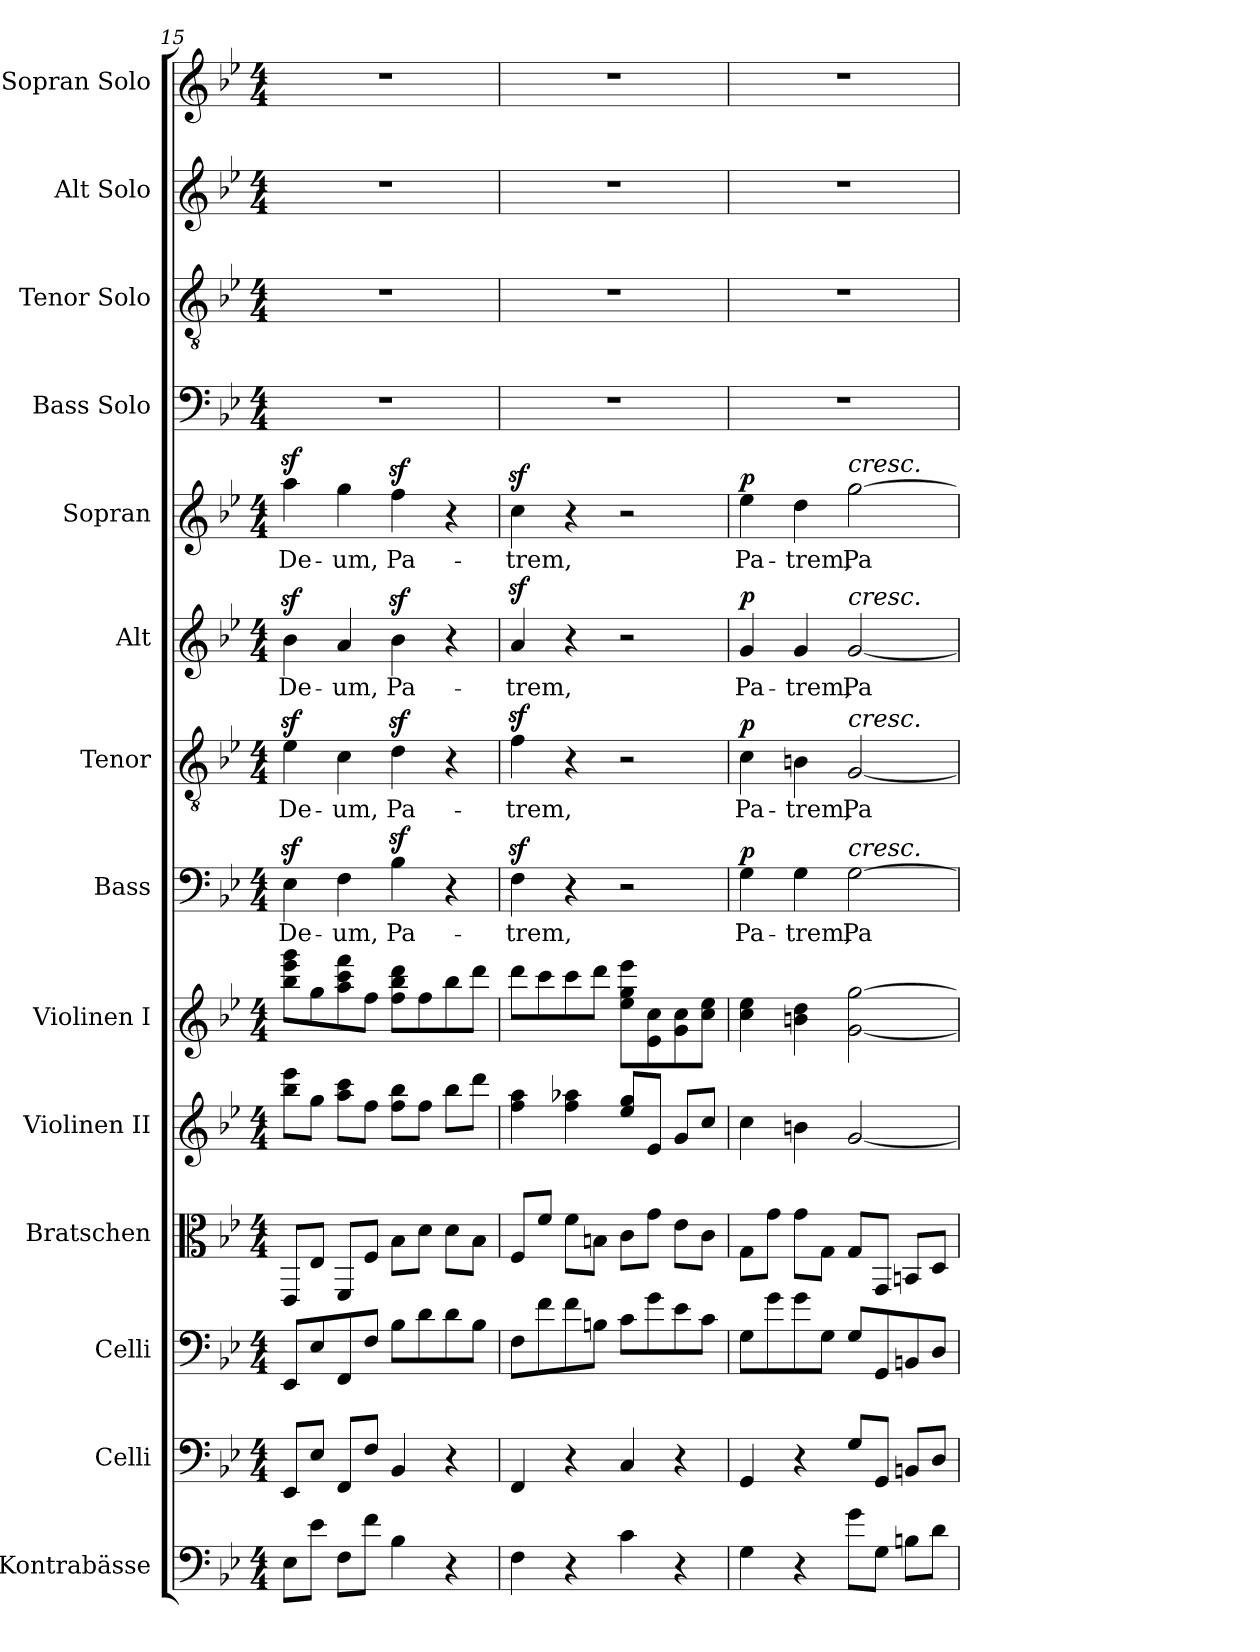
**kern	**kern	**kern	**kern	**kern	**kern	**kern	**text	**dynam	**kern	**text	**dynam	**kern	**text	**dynam	**kern	**text	**dynam	**kern	**kern	**kern	**kern
*part14	*part13	*part12	*part11	*part10	*part9	*part8	*part8	*part8	*part7	*part7	*part7	*part6	*part6	*part6	*part5	*part5	*part5	*part4	*part3	*part2	*part1
*staff14	*staff13	*staff12	*staff11	*staff10	*staff9	*staff8	*staff8	*staff8	*staff7	*staff7	*staff7	*staff6	*staff6	*staff6	*staff5	*staff5	*staff5	*staff4	*staff3	*staff2	*staff1
*I"Kontrabässe	*I"Celli	*I"Celli	*I"Bratschen	*I"Violinen II	*I"Violinen I	*I"Bass	*	*	*I"Tenor	*	*	*I"Alt	*	*	*I"Sopran	*	*	*I"Bass Solo	*I"Tenor Solo	*I"Alt Solo	*I"Sopran Solo
*	*I'Cl.	*	*	*	*I'Vl.	*I'B.	*	*	*I'T.	*	*	*I'A.	*	*	*I'S.	*	*	*I'B.S.	*I'T.S.	*I'A.S.	*I'S.S.
*clefF4	*clefF4	*clefF4	*clefC3	*clefG2	*clefG2	*clefF4	*	*	*clefGv2	*	*	*clefG2	*	*	*clefG2	*	*	*clefF4	*clefGv2	*clefG2	*clefG2
*ITrd7c12	*	*	*	*	*	*	*	*	*	*	*	*	*	*	*	*	*	*	*	*	*
*k[b-e-]	*k[b-e-]	*k[b-e-]	*k[b-e-]	*k[b-e-]	*k[b-e-]	*k[b-e-]	*	*	*k[b-e-]	*	*	*k[b-e-]	*	*	*k[b-e-]	*	*	*k[b-e-]	*k[b-e-]	*k[b-e-]	*k[b-e-]
*B-:	*B-:	*B-:	*B-:	*B-:	*B-:	*B-:	*	*	*B-:	*	*	*B-:	*	*	*B-:	*	*	*B-:	*B-:	*B-:	*B-:
*M4/4	*M4/4	*M4/4	*M4/4	*M4/4	*M4/4	*M4/4	*	*	*M4/4	*	*	*M4/4	*	*	*M4/4	*	*	*M4/4	*M4/4	*M4/4	*M4/4
=15	=15	=15	=15	=15	=15	=15	=15	=15	=15	=15	=15	=15	=15	=15	=15	=15	=15	=15	=15	=15	=15
!	!	!	!	!	!	!	!LO:LY:b	!	!	!LO:LY:b	!	!	!LO:LY:b	!	!	!LO:LY:b	!	!	!	!	!
8EE-\L	8EE-/L	8EE-/L	8EE-/L	8bb-\ 8eee-\L	8bb-\ 8eee-\ 8ggg\L	4E-z>\	-De-	.	4e-z>\	-De-	.	4b-z>\	De-	.	4aaz>\	-De-	.	1r	1r	1r	1r
8E-\J	8E-/J	8E-/	8E-/J	8gg\J	8gg\	.	.	.	.	.	.	.	.	.	.	.	.	.	.	.	.
!	!	!	!	!	!	!	!LO:LY:b	!	!	!LO:LY:b	!	!	!LO:LY:b	!	!	!LO:LY:b	!	!	!	!	!
8FF\L	8FF/L	8FF/	8FF/L	8aa\ 8ccc\L	8aa\ 8ccc\ 8fff\	4F\	um,	.	4c\	um,	.	4a/	um,	.	4gg\	um,	.	.	.	.	.
8F\J	8F/J	8F/J	8F/J	8ff\J	8ff\J	.	.	.	.	.	.	.	.	.	.	.	.	.	.	.	.
!	!	!	!	!	!	!	!LO:LY:b	!	!	!LO:LY:b	!	!	!LO:LY:b	!	!	!LO:LY:b	!	!	!	!	!
4BB-\	4BB-/	8B-\L	8B-\L	8ff\ 8bb-\L	8ff\ 8bb-\ 8ddd\L	4B-z>\	-Pa-	.	4dz>\	-Pa-	.	4b-z>\	-Pa-	.	4ffz>\	-Pa-	.	.	.	.	.
.	.	8d\	8d\J	8ff\J	8ff\	.	.	.	.	.	.	.	.	.	.	.	.	.	.	.	.
4r	4r	8d\	8d\L	8bb-\L	8bb-\	4r	.	.	4r	.	.	4r	.	.	4r	.	.	.	.	.	.
.	.	8B-\J	8B-\J	8ddd\J	8ddd\J	.	.	.	.	.	.	.	.	.	.	.	.	.	.	.	.
=16	=16	=16	=16	=16	=16	=16	=16	=16	=16	=16	=16	=16	=16	=16	=16	=16	=16	=16	=16	=16	=16
!	!	!	!	!	!	!	!LO:LY:b	!	!	!LO:LY:b	!	!	!LO:LY:b	!	!	!LO:LY:b	!	!	!	!	!
4FF\	4FF/	8F\L	8F/L	4ff\ 4aa\	8ddd\L	4Fz>\	trem,	.	4fz>\	trem,	.	4az>/	trem,	.	4ccz>\	trem,	.	1r	1r	1r	1r
.	.	8f\	8f/J	.	8ccc\	.	.	.	.	.	.	.	.	.	.	.	.	.	.	.	.
4r	4r	8f\	8f\L	4ff\ 4aa-X\	8ccc\	4r	.	.	4r	.	.	4r	.	.	4r	.	.	.	.	.	.
.	.	8Bn\J	8Bn\J	.	8ddd\J	.	.	.	.	.	.	.	.	.	.	.	.	.	.	.	.
4C\	4C/	8c\L	8c\L	8ee-/ 8gg/L	8ee-\ 8gg\ 8eee-\L	2r	.	.	2r	.	.	2r	.	.	2r	.	.	.	.	.	.
.	.	8g\	8g\J	8e-/J	8e-\ 8cc\	.	.	.	.	.	.	.	.	.	.	.	.	.	.	.	.
4r	4r	8e-\	8e-\L	8g/L	8g\ 8cc\	.	.	.	.	.	.	.	.	.	.	.	.	.	.	.	.
.	.	8c\J	8c\J	8cc/J	8cc\ 8ee-\J	.	.	.	.	.	.	.	.	.	.	.	.	.	.	.	.
=17	=17	=17	=17	=17	=17	=17	=17	=17	=17	=17	=17	=17	=17	=17	=17	=17	=17	=17	=17	=17	=17
!	!	!	!	!	!	!	!LO:LY:b	!LO:DY:a	!	!LO:LY:b	!LO:DY:a	!	!LO:LY:b	!LO:DY:a	!	!LO:LY:b	!LO:DY:a	!	!	!	!
4GG\	4GG/	8G\L	8G\L	4cc\	4cc\ 4ee-\	4G\	-Pa-	p	4c\	Pa-	p	4g/	-Pa-	p	4ee-\	-Pa-	p	1r	1r	1r	1r
.	.	8g\	8g\J	.	.	.	.	.	.	.	.	.	.	.	.	.	.	.	.	.	.
!	!	!	!	!	!	!	!LO:LY:b	!	!	!LO:LY:b	!	!	!LO:LY:b	!	!	!LO:LY:b	!	!	!	!	!
4r	4r	8g\	8g\L	4bn\	4bn\ 4dd\	4G\	trem,	.	4Bn\	-trem,	.	4g/	trem,	.	4dd\	trem,	.	.	.	.	.
.	.	8G\J	8G\J	.	.	.	.	.	.	.	.	.	.	.	.	.	.	.	.	.	.
!	!	!	!	!	!	!	!	!	!	!	!	!	!	!	!LO:TX:a:i:t=cresc.	!	!	!	!	!	!
!	!	!	!	!	!	!	!	!	!	!	!	!LO:TX:a:i:t=cresc.	!	!	!	!	!	!	!	!	!
!	!	!	!	!	!	!	!	!	!LO:TX:a:i:t=cresc.	!	!	!	!	!	!	!	!	!	!	!	!
!	!	!	!	!	!	!LO:TX:a:i:t=cresc.	!	!	!	!	!	!	!	!	!	!	!	!	!	!	!
!	!	!	!	!	!	!	!LO:LY:b	!	!	!LO:LY:b	!	!	!LO:LY:b	!	!	!LO:LY:b	!	!	!	!	!
8G\L	8G/L	8G/L	8G/L	[2g/	[2g\ [2gg\	[2G\	-Pa-	.	[2G/	-Pa-	.	[2g/	-Pa-	.	[2gg\	-Pa-	.	.	.	.	.
8GG\J	8GG/J	8GG/	8GG/J	.	.	.	.	.	.	.	.	.	.	.	.	.	.	.	.	.	.
8BBn\L	8BBn/L	8BBn/	8BBn/L	.	.	.	.	.	.	.	.	.	.	.	.	.	.	.	.	.	.
8D\J	8D/J	8D/J	8D/J	.	.	.	.	.	.	.	.	.	.	.	.	.	.	.	.	.	.
=	=	=	=	=	=	=	=	=	=	=	=	=	=	=	=	=	=	=	=	=	=
*-	*-	*-	*-	*-	*-	*-	*-	*-	*-	*-	*-	*-	*-	*-	*-	*-	*-	*-	*-	*-	*-
